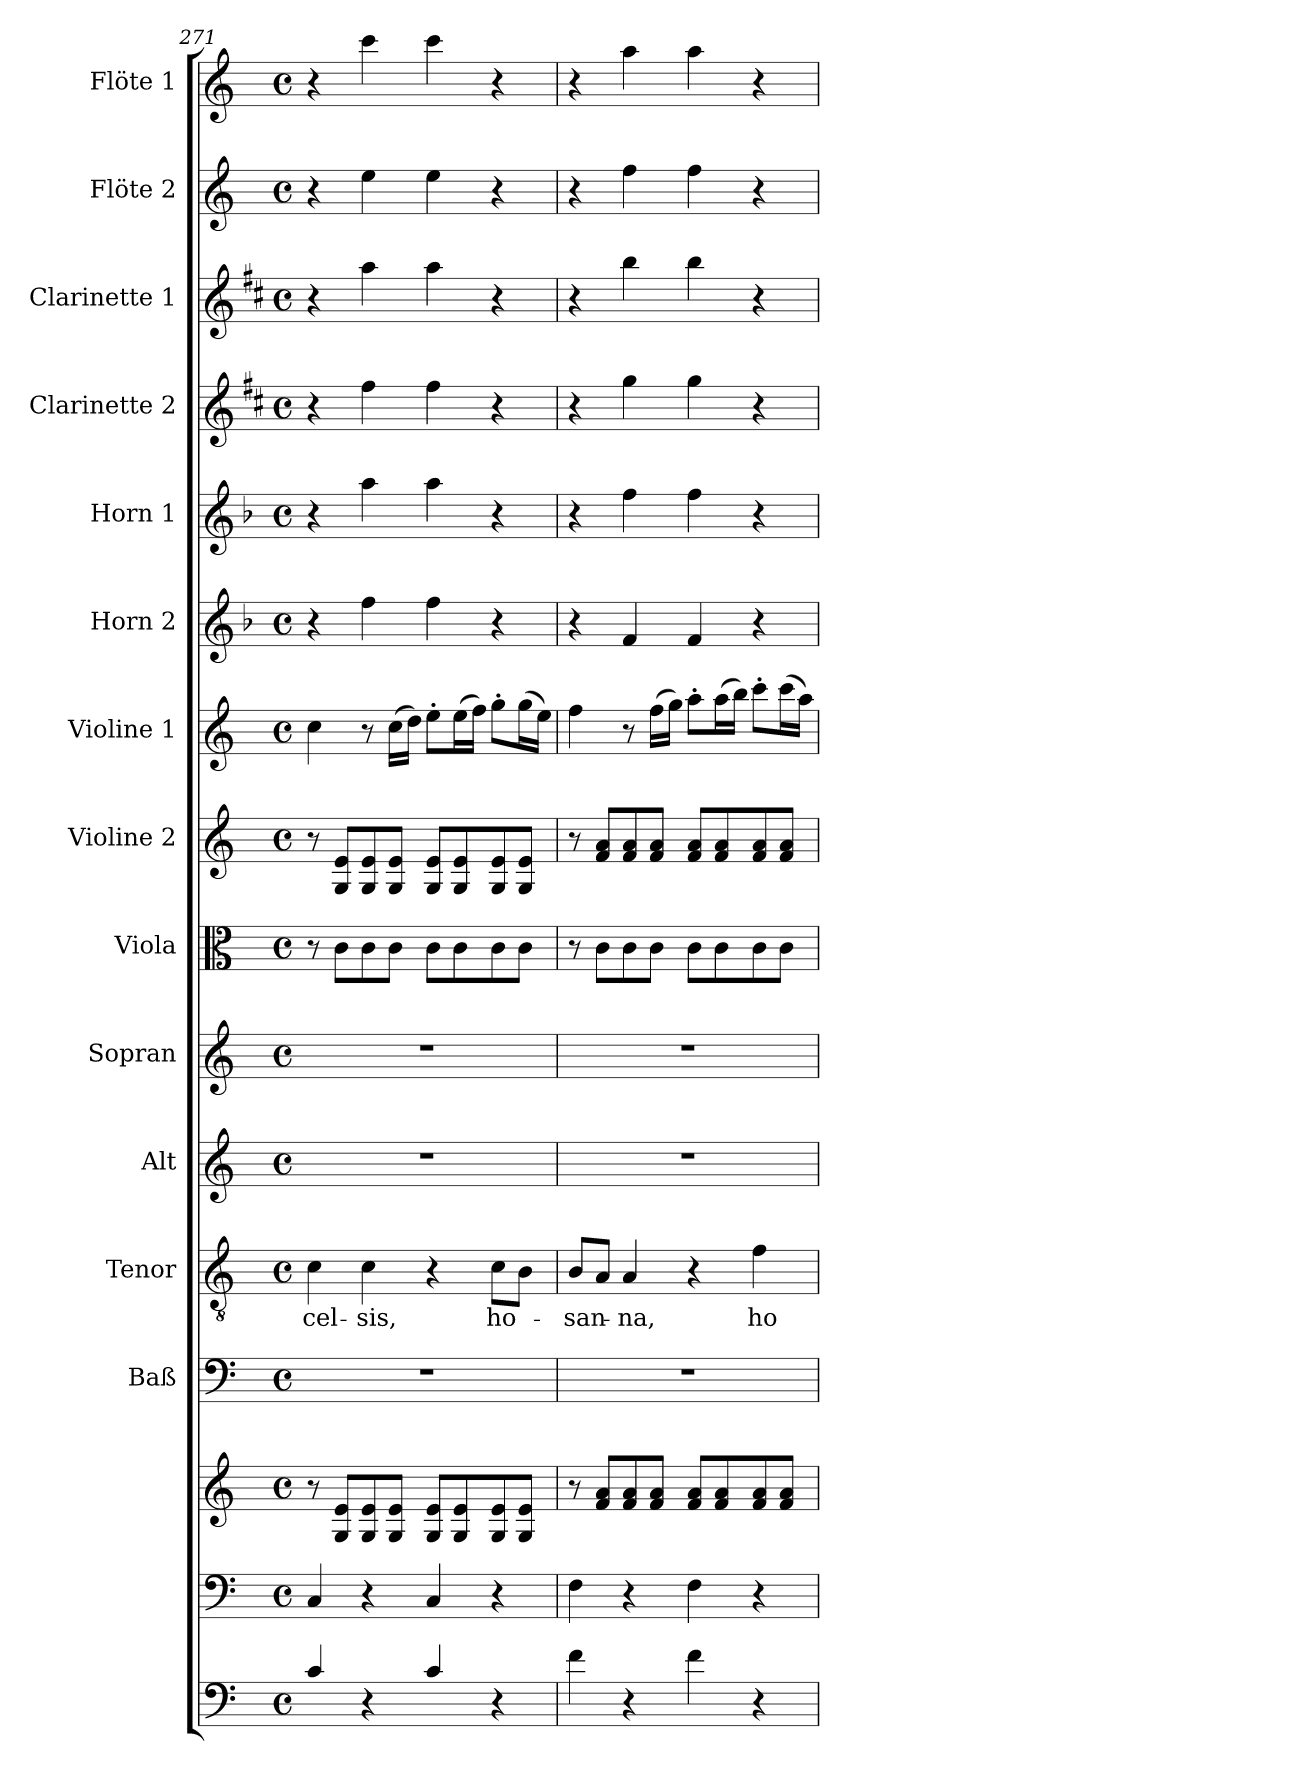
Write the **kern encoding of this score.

**kern	**kern	**kern	**kern	**kern	**text	**kern	**kern	**kern	**kern	**kern	**kern	**kern	**kern	**kern	**kern	**kern
*part15	*part14	*part14	*part13	*part12	*part12	*part11	*part10	*part9	*part8	*part7	*part6	*part5	*part4	*part3	*part2	*part1
*staff16	*staff15	*staff14	*staff13	*staff12	*staff12	*staff11	*staff10	*staff9	*staff8	*staff7	*staff6	*staff5	*staff4	*staff3	*staff2	*staff1
*	*	*	*I"Baß	*I"Tenor	*	*I"Alt	*I"Sopran	*I"Viola	*I"Violine 2	*I"Violine 1	*I"Horn 2	*I"Horn 1	*I"Clarinette 2	*I"Clarinette 1	*I"Flöte 2	*I"Flöte 1
*	*	*	*I'Baß	*I'Ten	*	*I'Alt	*I'Sop	*I'Vla.	*I'Vln. 2	*I'Vln. 1	*I'Hrn. 2	*I'Hrn. 1	*I'Cl. 2	*I'Cl. 1	*I'Fl. 2	*I'Fl. 1
*clefF4	*clefF4	*clefG2	*clefF4	*clefGv2	*	*clefG2	*clefG2	*clefC3	*clefG2	*clefG2	*clefG2	*clefG2	*clefG2	*clefG2	*clefG2	*clefG2
*ITrd7c12	*	*	*	*	*	*	*	*	*	*	*ITrd3c5	*ITrd3c5	*ITrd1c2	*ITrd1c2	*	*
*k[]	*k[]	*k[]	*k[]	*k[]	*	*k[]	*k[]	*k[]	*k[]	*k[]	*k[]	*k[]	*k[]	*k[]	*k[]	*k[]
*C:	*C:	*C:	*C:	*C:	*	*C:	*C:	*C:	*C:	*C:	*C:	*C:	*C:	*C:	*C:	*C:
*M4/4	*M4/4	*M4/4	*M4/4	*M4/4	*	*M4/4	*M4/4	*M4/4	*M4/4	*M4/4	*M4/4	*M4/4	*M4/4	*M4/4	*M4/4	*M4/4
*met(c)	*met(c)	*met(c)	*met(c)	*met(c)	*	*met(c)	*met(c)	*met(c)	*met(c)	*met(c)	*met(c)	*met(c)	*met(c)	*met(c)	*met(c)	*met(c)
=271	=271	=271	=271	=271	=271	=271	=271	=271	=271	=271	=271	=271	=271	=271	=271	=271
!	!	!	!	!	!LO:LY:b	!	!	!	!	!	!	!	!	!	!	!
4C/	4C/	8r	1r	4c\	-cel-	1r	1r	8r	8r	4cc\	4r	4r	4r	4r	4r	4r
.	.	8G/ 8e/L	.	.	.	.	.	8c\L	8G/ 8e/L	.	.	.	.	.	.	.
!	!	!	!	!	!LO:LY:b	!	!	!	!	!	!	!	!	!	!	!
4r	4r	8G/ 8e/	.	4c\	-sis,	.	.	8c\	8G/ 8e/	8r	4cc\	4ee\	4ee\	4gg\	4ee\	4ccc\
.	.	8G/ 8e/J	.	.	.	.	.	8c\J	8G/ 8e/J	(>16cc\LL	.	.	.	.	.	.
.	.	.	.	.	.	.	.	.	.	16dd\JJ)	.	.	.	.	.	.
4C/	4C/	8G/ 8e/L	.	4r	.	.	.	8c\L	8G/ 8e/L	8ee'>\L	4cc\	4ee\	4ee\	4gg\	4ee\	4ccc\
.	.	8G/ 8e/	.	.	.	.	.	8c\	8G/ 8e/	(>16ee\L	.	.	.	.	.	.
.	.	.	.	.	.	.	.	.	.	16ff\JJ)	.	.	.	.	.	.
!	!	!	!	!	!LO:LY:b	!	!	!	!	!	!	!	!	!	!	!
4r	4r	8G/ 8e/	.	8c\L	ho-	.	.	8c\	8G/ 8e/	8gg'>\L	4r	4r	4r	4r	4r	4r
.	.	8G/ 8e/J	.	8B\J	.	.	.	8c\J	8G/ 8e/J	(>16gg\L	.	.	.	.	.	.
.	.	.	.	.	.	.	.	.	.	16ee\JJ)	.	.	.	.	.	.
=272	=272	=272	=272	=272	=272	=272	=272	=272	=272	=272	=272	=272	=272	=272	=272	=272
!	!	!	!	!	!LO:LY:b	!	!	!	!	!	!	!	!	!	!	!
4F\	4F\	8r	1r	8B/L	-san-	1r	1r	8r	8r	4ff\	4r	4r	4r	4r	4r	4r
.	.	8f/ 8a/L	.	8A/J	.	.	.	8c\L	8f/ 8a/L	.	.	.	.	.	.	.
!	!	!	!	!	!LO:LY:b	!	!	!	!	!	!	!	!	!	!	!
4r	4r	8f/ 8a/	.	4A/	-na,	.	.	8c\	8f/ 8a/	8r	4c/	4cc\	4ff\	4aa\	4ff\	4aa\
.	.	8f/ 8a/J	.	.	.	.	.	8c\J	8f/ 8a/J	(>16ff\LL	.	.	.	.	.	.
.	.	.	.	.	.	.	.	.	.	16gg\JJ)	.	.	.	.	.	.
4F\	4F\	8f/ 8a/L	.	4r	.	.	.	8c\L	8f/ 8a/L	8aa'>\L	4c/	4cc\	4ff\	4aa\	4ff\	4aa\
.	.	8f/ 8a/	.	.	.	.	.	8c\	8f/ 8a/	(>16aa\L	.	.	.	.	.	.
.	.	.	.	.	.	.	.	.	.	16bb\JJ)	.	.	.	.	.	.
!	!	!	!	!	!LO:LY:b	!	!	!	!	!	!	!	!	!	!	!
4r	4r	8f/ 8a/	.	4f\	ho-	.	.	8c\	8f/ 8a/	8ccc'>\L	4r	4r	4r	4r	4r	4r
.	.	8f/ 8a/J	.	.	.	.	.	8c\J	8f/ 8a/J	(>16ccc\L	.	.	.	.	.	.
.	.	.	.	.	.	.	.	.	.	16aa\JJ)	.	.	.	.	.	.
=	=	=	=	=	=	=	=	=	=	=	=	=	=	=	=	=
*-	*-	*-	*-	*-	*-	*-	*-	*-	*-	*-	*-	*-	*-	*-	*-	*-
